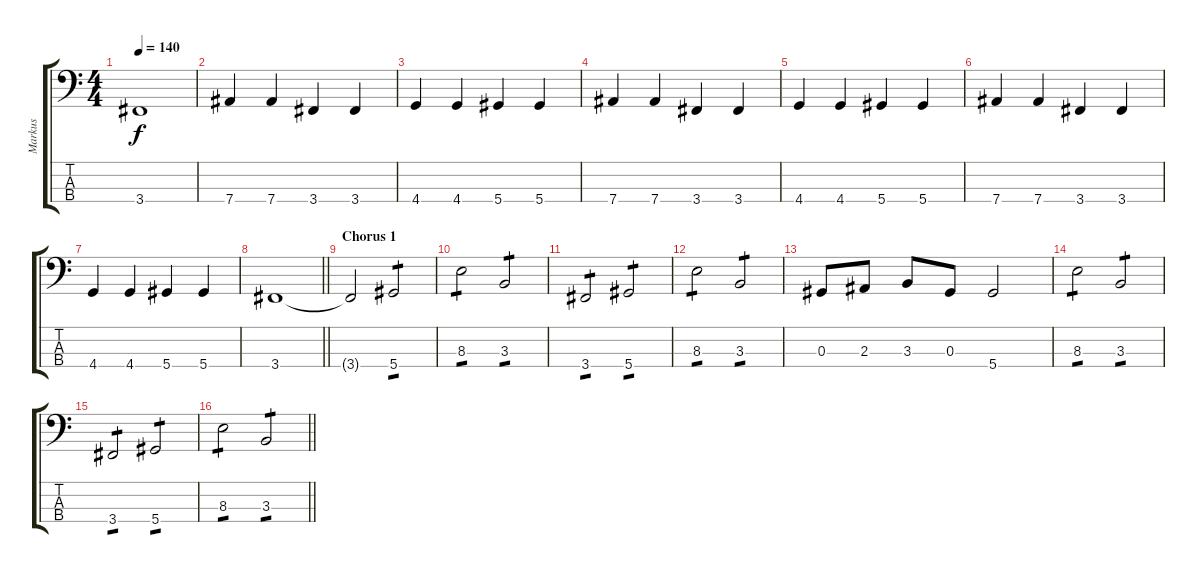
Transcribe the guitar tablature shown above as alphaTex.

\track ("Markus" "Markus") {instrument electricbassfinger}
\staff {score tabs}
\tuning (Gb2 Db2 Ab1 Eb1) {hide}
\ts (4 4)
\tempo 140
\clef f4
\ks c
3.4{t}.1{dy f} |
7.4.4 7.4.4 3.4.4 3.4.4 |
4.4.4 4.4.4 5.4.4 5.4.4 |
7.4.4 7.4.4 3.4.4 3.4.4 |
4.4.4 4.4.4 5.4.4 5.4.4 |
7.4.4 7.4.4 3.4.4 3.4.4 |
4.4.4 4.4.4 5.4.4 5.4.4 |
\barLineRight lightlight
3.4.1 |
\section ("" "Chorus 1")
3.4{t}.2 5.4.2{tp 1} |
8.3.2{tp 1} 3.3.2{tp 1} |
3.4.2{tp 1} 5.4.2{tp 1} |
8.3.2{tp 1} 3.3.2{tp 1} |
0.3.8 2.3.8 3.3.8 0.3.8 5.4.2 |
8.3.2{tp 1} 3.3.2{tp 1} |
3.4.2{tp 1} 5.4.2{tp 1} |
\barLineRight lightlight
8.3.2{tp 1} 3.3.2{tp 1}
